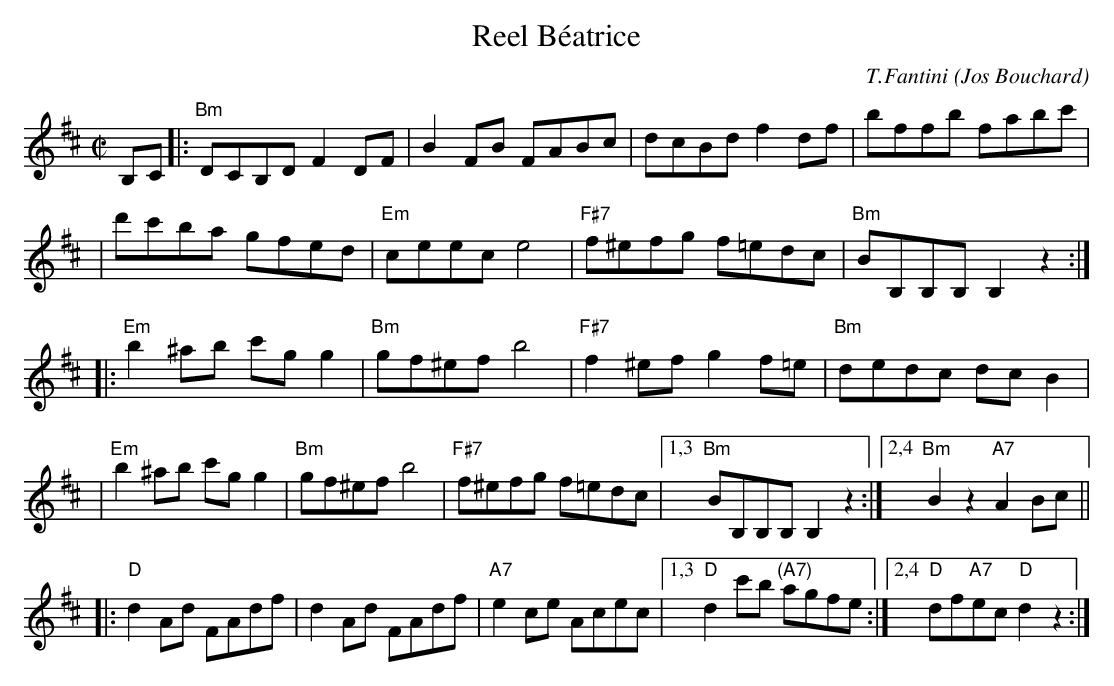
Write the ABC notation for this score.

X:1
T: Reel B\'eatrice
C: T.Fantini
O: Jos Bouchard
M: C|
L: 1/8
K: Bm
B,C \
|: "Bm"DCB,D F2DF | B2FB FABc \
| dcBd f2df | bffb fabc' |
| d'c'ba gfed | "Em"ceec e4 \
| "F#7"f^efg f=edc | "Bm"BB,B,B, B,2z2 :|
|: "Em"b2^ab c'gg2 | "Bm"gf^ef b4 \
| "F#7"f2^ef g2f=e | "Bm"dedc dcB2 |
| "Em"b2^ab c'gg2 | "Bm"gf^ef b4 \
| "F#7"f^efg f=edc |1,3 "Bm"BB,B,B, B,2z2 :|2,4 "Bm"B2z2 "A7"A2Bc ||
|: "D"d2Ad FAdf | d2Ad FAdf \
| "A7"e2ce Acec |1,3 "D"d2c'b "(A7)"agfe :|2,4 "D"df"A7"ec "D"d2z2 :|
